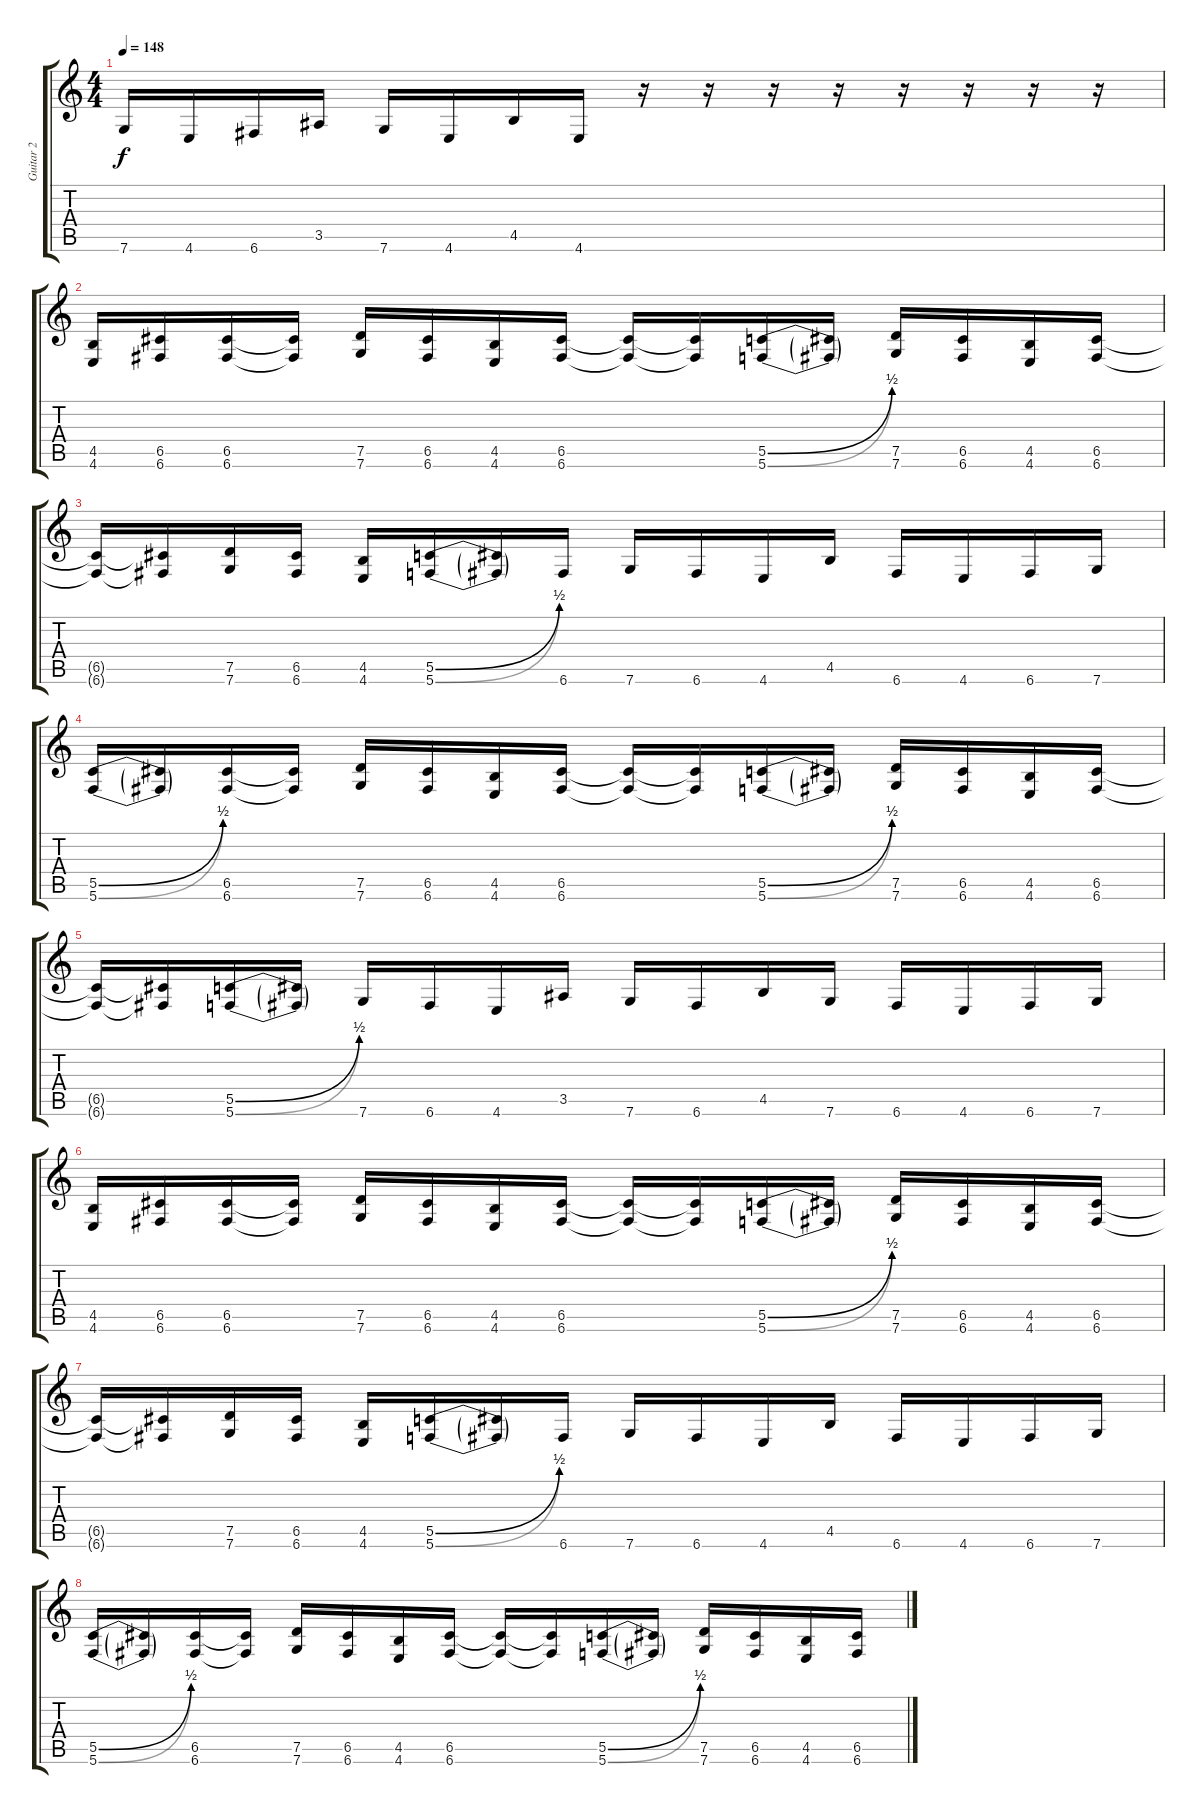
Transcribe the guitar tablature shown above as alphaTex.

\track ("Guitar 2" "Guitar 2") {instrument overdrivenguitar}
\staff {score tabs}
\tuning (D4 A3 F3 C3 G2 C2) {hide}
\ts (4 4)
\tempo 148
\clef g2
\ks c
7.6.16{dy f} 4.6.16 6.6.16 3.5.16 7.6.16 4.6.16 4.5.16 4.6.16 r.16 r.16 r.16 r.16 r.16 r.16 r.16 r.16 |
(4.5 4.6).16 (6.5 6.6).16 (6.5 6.6).16 (6.5{t} 6.6{t}).16 (7.5 7.6).16 (6.5 6.6).16 (4.5 4.6).16 (6.5 6.6).16 (6.5{t} 6.6{t}).16 (6.5{t} 6.6{t}).16 (5.5{be (bend 0 0 60 2)} 5.6{be (bend 0 0 60 2)}).16 (5.5{t} 5.6{t}).16 (7.5 7.6).16 (6.5 6.6).16 (4.5 4.6).16 (6.5 6.6).16 |
(6.5{t} 6.6{t}).16 (6.5{t} 6.6{t}).16 (7.5 7.6).16 (6.5 6.6).16 (4.5 4.6).16 (5.5{be (bend 0 0 60 2)} 5.6{be (bend 0 0 60 2)}).16 (5.5{t} 5.6{t}).16 6.6.16 7.6.16 6.6.16 4.6.16 4.5.16 6.6.16 4.6.16 6.6.16 7.6.16 |
(5.5{be (bend 0 0 60 2)} 5.6{be (bend 0 0 60 2)}).16 (5.5{t} 5.6{t}).16 (6.5 6.6).16 (6.5{t} 6.6{t}).16 (7.5 7.6).16 (6.5 6.6).16 (4.5 4.6).16 (6.5 6.6).16 (6.5{t} 6.6{t}).16 (6.5{t} 6.6{t}).16 (5.5{be (bend 0 0 60 2)} 5.6{be (bend 0 0 60 2)}).16 (5.5{t} 5.6{t}).16 (7.5 7.6).16 (6.5 6.6).16 (4.5 4.6).16 (6.5 6.6).16 |
(6.5{t} 6.6{t}).16 (6.5{t} 6.6{t}).16 (5.5{be (bend 0 0 60 2)} 5.6{be (bend 0 0 60 2)}).16 (5.5{t} 5.6{t}).16 7.6.16 6.6.16 4.6.16 3.5.16 7.6.16 6.6.16 4.5.16 7.6.16 6.6.16 4.6.16 6.6.16 7.6.16 |
(4.5 4.6).16 (6.5 6.6).16 (6.5 6.6).16 (6.5{t} 6.6{t}).16 (7.5 7.6).16 (6.5 6.6).16 (4.5 4.6).16 (6.5 6.6).16 (6.5{t} 6.6{t}).16 (6.5{t} 6.6{t}).16 (5.5{be (bend 0 0 60 2)} 5.6{be (bend 0 0 60 2)}).16 (5.5{t} 5.6{t}).16 (7.5 7.6).16 (6.5 6.6).16 (4.5 4.6).16 (6.5 6.6).16 |
(6.5{t} 6.6{t}).16 (6.5{t} 6.6{t}).16 (7.5 7.6).16 (6.5 6.6).16 (4.5 4.6).16 (5.5{be (bend 0 0 60 2)} 5.6{be (bend 0 0 60 2)}).16 (5.5{t} 5.6{t}).16 6.6.16 7.6.16 6.6.16 4.6.16 4.5.16 6.6.16 4.6.16 6.6.16 7.6.16 |
(5.5{be (bend 0 0 60 2)} 5.6{be (bend 0 0 60 2)}).16 (5.5{t} 5.6{t}).16 (6.5 6.6).16 (6.5{t} 6.6{t}).16 (7.5 7.6).16 (6.5 6.6).16 (4.5 4.6).16 (6.5 6.6).16 (6.5{t} 6.6{t}).16 (6.5{t} 6.6{t}).16 (5.5{be (bend 0 0 60 2)} 5.6{be (bend 0 0 60 2)}).16 (5.5{t} 5.6{t}).16 (7.5 7.6).16 (6.5 6.6).16 (4.5 4.6).16 (6.5 6.6).16
